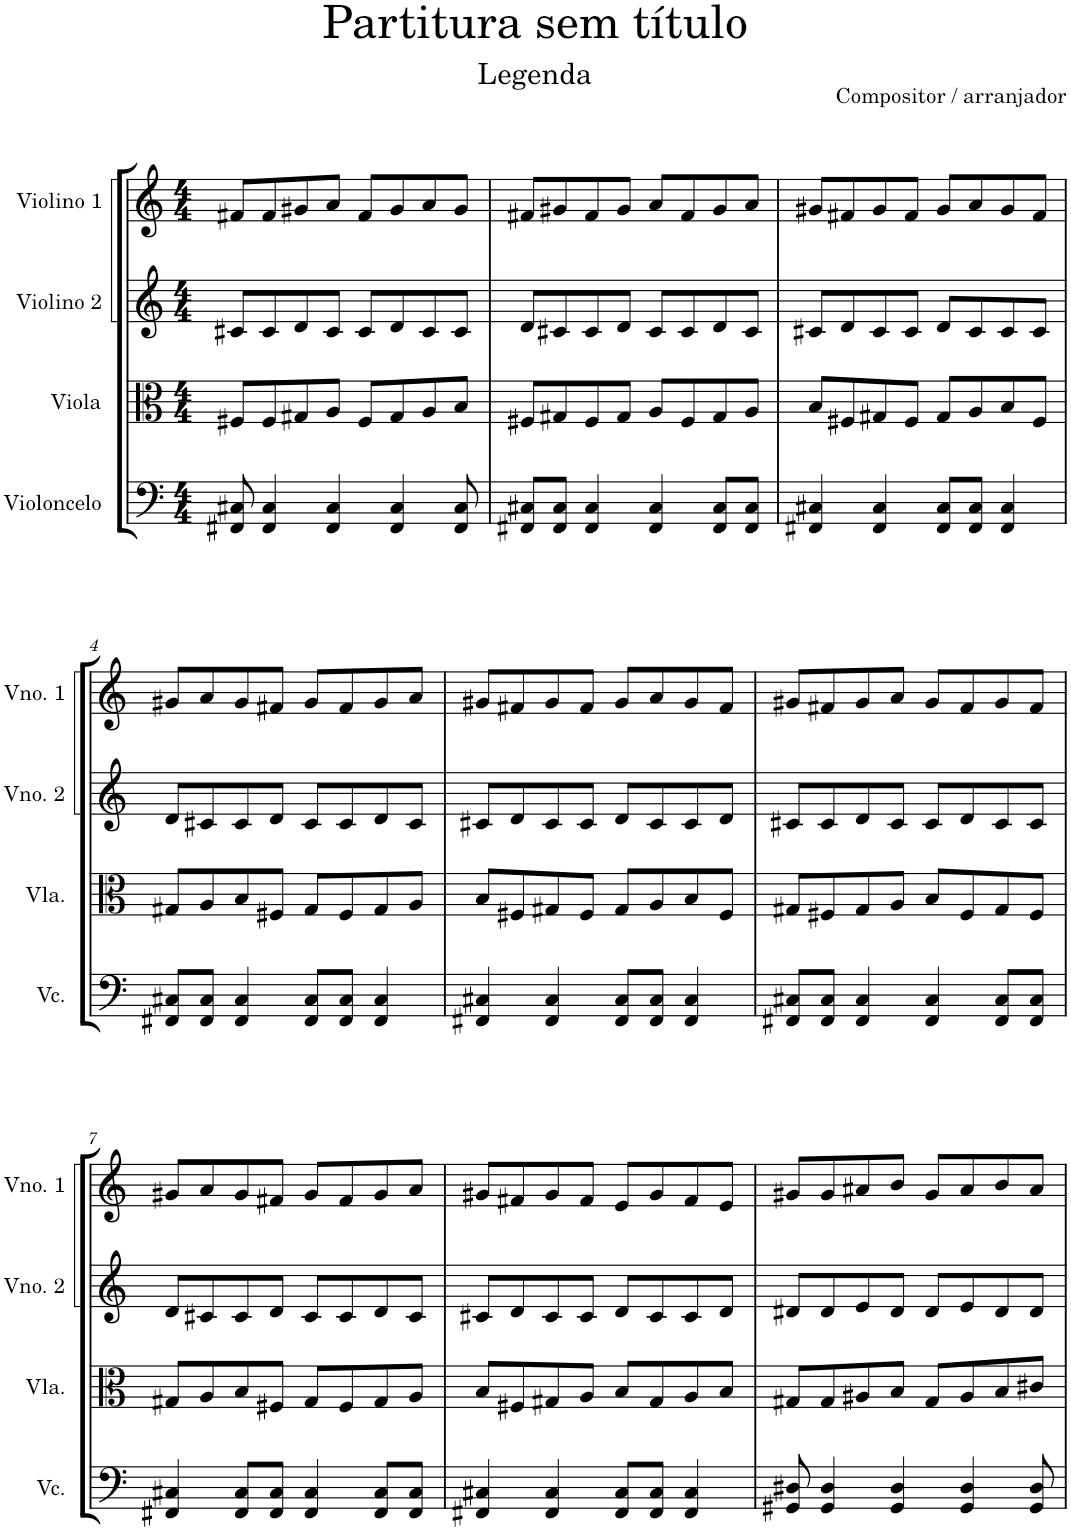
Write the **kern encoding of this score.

**kern	**kern	**kern	**kern
*part4	*part3	*part2	*part1
*staff4	*staff3	*staff2	*staff1
*I"Violoncelo	*I"Viola	*I"Violino 2	*I"Violino 1
*I'Vc.	*I'Vla.	*I'Vno. 2	*I'Vno. 1
*clefF4	*clefC3	*clefG2	*clefG2
*k[]	*k[]	*k[]	*k[]
*M4/4	*M4/4	*M4/4	*M4/4
=1	=1	=1	=1
8FF#X/ 8C#X/	8F#X/L	8c#X/L	8f#X/L
4FF#/ 4C#/	8F#/	8c#/	8f#/
.	8G#X/	8d/	8g#X/
4FF#/ 4C#/	8A/J	8c#/J	8a/J
.	8F#/L	8c#/L	8f#/L
4FF#/ 4C#/	8G#/	8d/	8g#/
.	8A/	8c#/	8a/
8FF#/ 8C#/	8B/J	8c#/J	8g#/J
=2	=2	=2	=2
8FF#X/ 8C#X/L	8F#X/L	8d/L	8f#X/L
8FF#/ 8C#/J	8G#X/	8c#X/	8g#X/
4FF#/ 4C#/	8F#/	8c#/	8f#/
.	8G#/J	8d/J	8g#/J
4FF#/ 4C#/	8A/L	8c#/L	8a/L
.	8F#/	8c#/	8f#/
8FF#/ 8C#/L	8G#/	8d/	8g#/
8FF#/ 8C#/J	8A/J	8c#/J	8a/J
=3	=3	=3	=3
4FF#X/ 4C#X/	8B/L	8c#X/L	8g#X/L
.	8F#X/	8d/	8f#X/
4FF#/ 4C#/	8G#X/	8c#/	8g#/
.	8F#/J	8c#/J	8f#/J
8FF#/ 8C#/L	8G#/L	8d/L	8g#/L
8FF#/ 8C#/J	8A/	8c#/	8a/
4FF#/ 4C#/	8B/	8c#/	8g#/
.	8F#/J	8c#/J	8f#/J
!!LO:LB:g=z
=4	=4	=4	=4
8FF#X/ 8C#X/L	8G#X/L	8d/L	8g#X/L
8FF#/ 8C#/J	8A/	8c#X/	8a/
4FF#/ 4C#/	8B/	8c#/	8g#/
.	8F#X/J	8d/J	8f#X/J
8FF#/ 8C#/L	8G#/L	8c#/L	8g#/L
8FF#/ 8C#/J	8F#/	8c#/	8f#/
4FF#/ 4C#/	8G#/	8d/	8g#/
.	8A/J	8c#/J	8a/J
=5	=5	=5	=5
4FF#X/ 4C#X/	8B/L	8c#X/L	8g#X/L
.	8F#X/	8d/	8f#X/
4FF#/ 4C#/	8G#X/	8c#/	8g#/
.	8F#/J	8c#/J	8f#/J
8FF#/ 8C#/L	8G#/L	8d/L	8g#/L
8FF#/ 8C#/J	8A/	8c#/	8a/
4FF#/ 4C#/	8B/	8c#/	8g#/
.	8F#/J	8d/J	8f#/J
=6	=6	=6	=6
8FF#X/ 8C#X/L	8G#X/L	8c#X/L	8g#X/L
8FF#/ 8C#/J	8F#X/	8c#/	8f#X/
4FF#/ 4C#/	8G#/	8d/	8g#/
.	8A/J	8c#/J	8a/J
4FF#/ 4C#/	8B/L	8c#/L	8g#/L
.	8F#/	8d/	8f#/
8FF#/ 8C#/L	8G#/	8c#/	8g#/
8FF#/ 8C#/J	8F#/J	8c#/J	8f#/J
!!LO:LB:g=z
=7	=7	=7	=7
4FF#X/ 4C#X/	8G#X/L	8d/L	8g#X/L
.	8A/	8c#X/	8a/
8FF#/ 8C#/L	8B/	8c#/	8g#/
8FF#/ 8C#/J	8F#X/J	8d/J	8f#X/J
4FF#/ 4C#/	8G#/L	8c#/L	8g#/L
.	8F#/	8c#/	8f#/
8FF#/ 8C#/L	8G#/	8d/	8g#/
8FF#/ 8C#/J	8A/J	8c#/J	8a/J
=8	=8	=8	=8
4FF#X/ 4C#X/	8B/L	8c#X/L	8g#X/L
.	8F#X/	8d/	8f#X/
4FF#/ 4C#/	8G#X/	8c#/	8g#/
.	8A/J	8c#/J	8f#/J
8FF#/ 8C#/L	8B/L	8d/L	8e/L
8FF#/ 8C#/J	8G#/	8c#/	8g#/
4FF#/ 4C#/	8A/	8c#/	8f#/
.	8B/J	8d/J	8e/J
=9	=9	=9	=9
8GG#X/ 8D#X/	8G#X/L	8d#X/L	8g#X/L
4GG#/ 4D#/	8G#/	8d#/	8g#/
.	8A#X/	8e/	8a#X/
4GG#/ 4D#/	8B/J	8d#/J	8b/J
.	8G#/L	8d#/L	8g#/L
4GG#/ 4D#/	8A#/	8e/	8a#/
.	8B/	8d#/	8b/
8GG#/ 8D#/	8c#X/J	8d#/J	8a#/J
=	=	=	=
*-	*-	*-	*-
